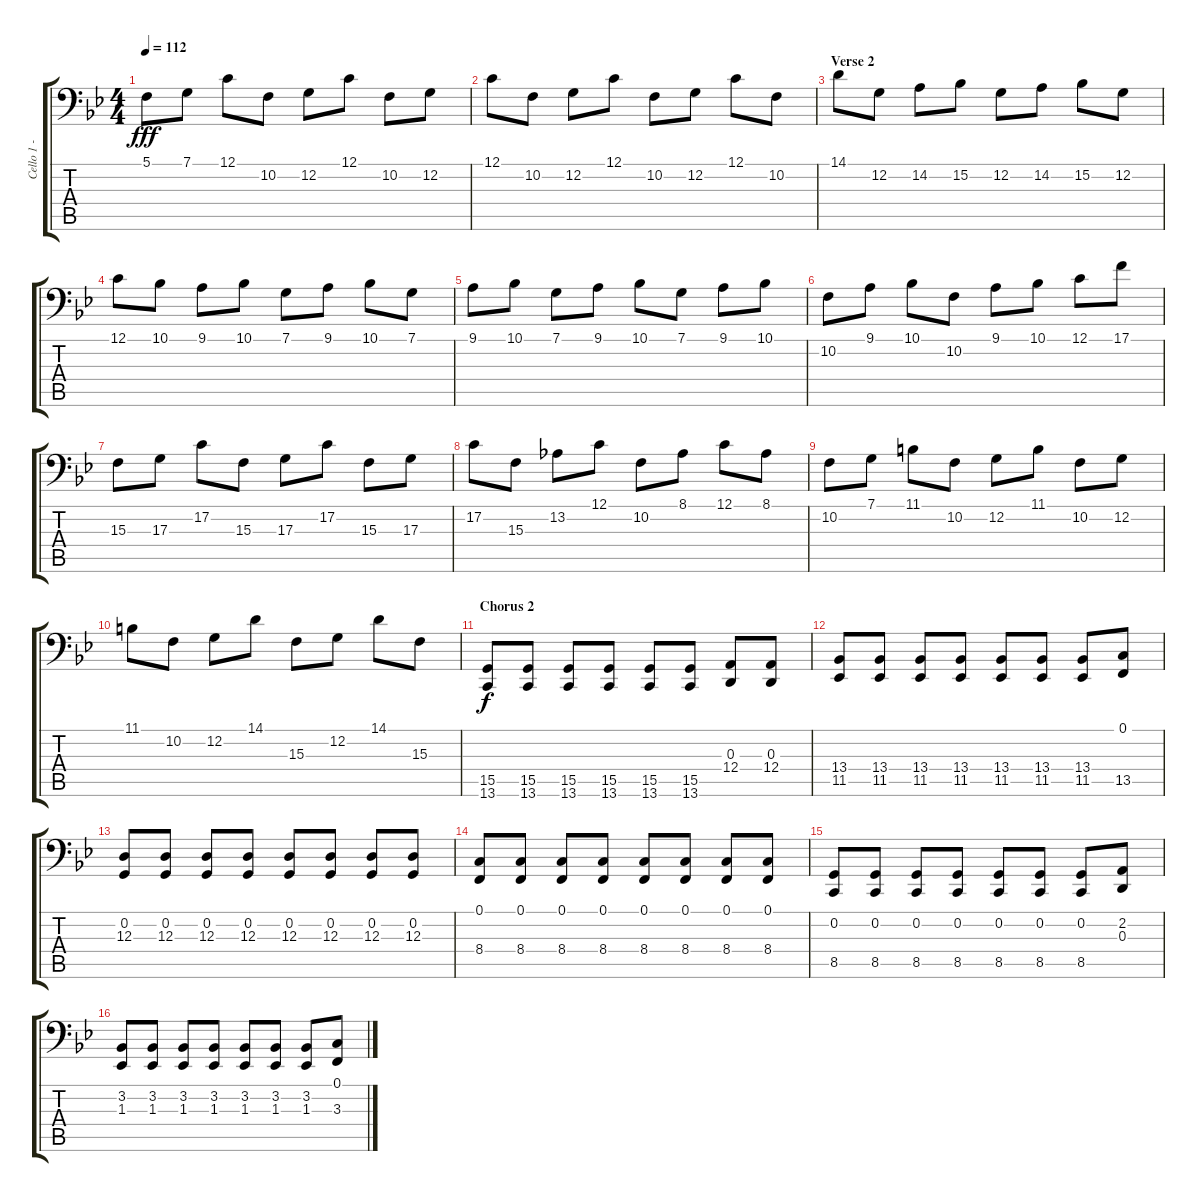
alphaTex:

\track ("Cello 1 - Eicca" "Cello 1 - ") {instrument cello}
\staff {score tabs}
\tuning (C3 G2 D2 A1 E1 B0) {hide}
\ts (4 4)
\tempo 112
\clef f4
\ks bb
5.1.8{dy fff instrument pizzicatostrings} 7.1.8 12.1.8 10.2.8 12.2.8 12.1.8 10.2.8 12.2.8 |
12.1.8 10.2.8 12.2.8 12.1.8 10.2.8 12.2.8 12.1.8 10.2.8 |
\section ("" "Verse 2")
14.1.8{instrument pizzicatostrings} 12.2.8 14.2.8 15.2.8 12.2.8 14.2.8 15.2.8 12.2.8 |
12.1.8 10.1.8 9.1.8 10.1.8 7.1.8 9.1.8 10.1.8 7.1.8 |
9.1.8 10.1.8 7.1.8 9.1.8 10.1.8 7.1.8 9.1.8 10.1.8 |
10.2.8 9.1.8 10.1.8 10.2.8 9.1.8 10.1.8 12.1.8 17.1.8 |
15.3.8 17.3.8 17.2.8 15.3.8 17.3.8 17.2.8 15.3.8 17.3.8 |
17.2.8 15.3.8 13.2.8 12.1.8 10.2.8 8.1.8 12.1.8 8.1.8 |
10.2.8 7.1.8 11.1.8 10.2.8 12.2.8 11.1.8 10.2.8 12.2.8 |
11.1.8 10.2.8 12.2.8 14.1.8 15.3.8 12.2.8 14.1.8 15.3.8 |
\section ("" "Chorus 2")
(15.5 13.6).8{dy f instrument cello} (15.5 13.6).8 (15.5 13.6).8 (15.5 13.6).8 (15.5 13.6).8 (15.5 13.6).8 (0.3 12.4).8 (0.3 12.4).8 |
(13.4 11.5).8 (13.4 11.5).8 (13.4 11.5).8 (13.4 11.5).8 (13.4 11.5).8 (13.4 11.5).8 (13.4 11.5).8 (0.1 13.5).8 |
(0.2 12.3).8 (0.2 12.3).8 (0.2 12.3).8 (0.2 12.3).8 (0.2 12.3).8 (0.2 12.3).8 (0.2 12.3).8 (0.2 12.3).8 |
(0.1 8.4).8 (0.1 8.4).8 (0.1 8.4).8 (0.1 8.4).8 (0.1 8.4).8 (0.1 8.4).8 (0.1 8.4).8 (0.1 8.4).8 |
(0.2 8.5).8 (0.2 8.5).8 (0.2 8.5).8 (0.2 8.5).8 (0.2 8.5).8 (0.2 8.5).8 (0.2 8.5).8 (2.2 0.3).8 |
(3.2 1.3).8 (3.2 1.3).8 (3.2 1.3).8 (3.2 1.3).8 (3.2 1.3).8 (3.2 1.3).8 (3.2 1.3).8 (0.1 3.3).8
